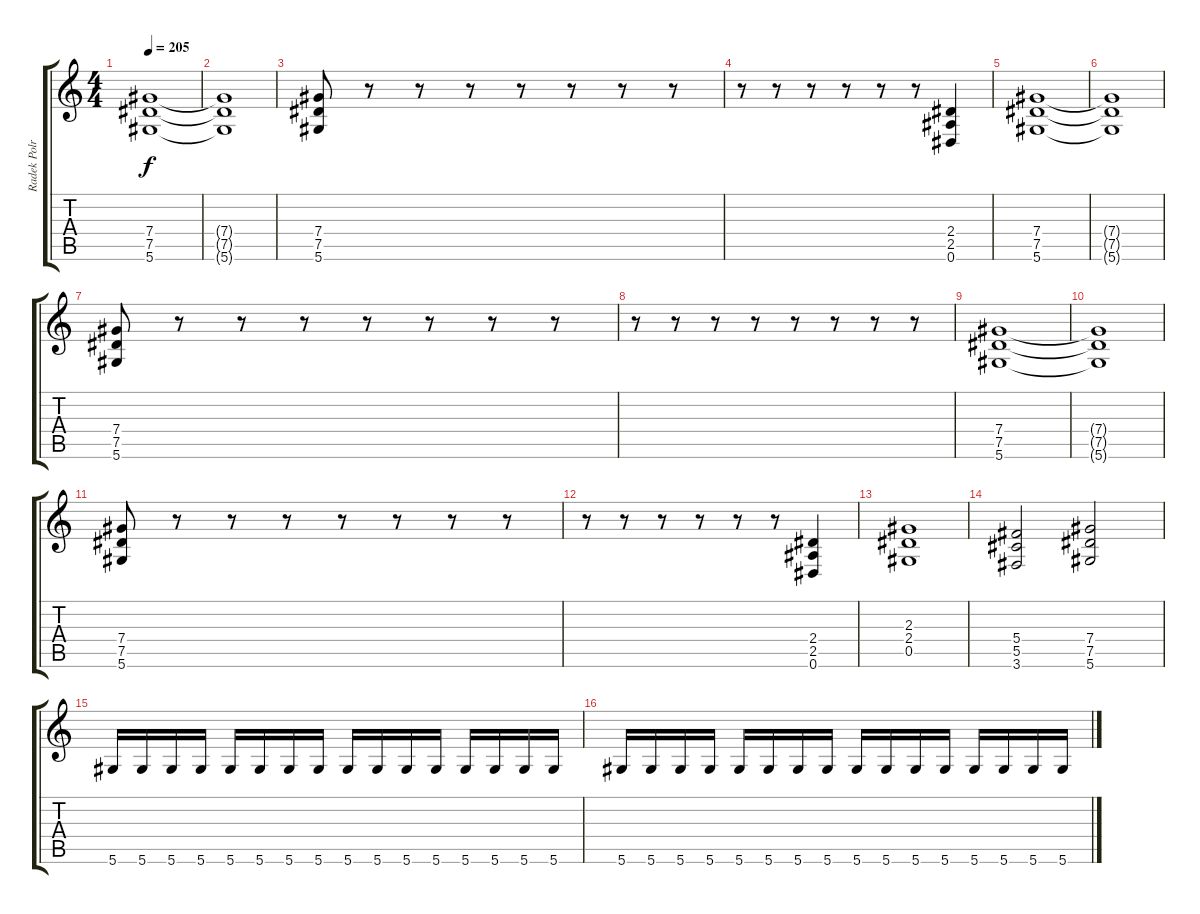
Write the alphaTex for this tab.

\track ("Radek Polrolniczak" "Radek Polr") {instrument distortionguitar}
\staff {score tabs}
\tuning (Eb4 Bb3 Gb3 Db3 Ab2 Eb2) {hide}
\ts (4 4)
\tempo 205
\clef g2
\ks c
(7.4 7.5 5.6).1{dy f} |
(7.4{t} 7.5{t} 5.6{t}).1 |
(7.4 7.5 5.6).8 r.8 r.8 r.8 r.8 r.8 r.8 r.8 |
r.8 r.8 r.8 r.8 r.8 r.8 (2.4 2.5 0.6).4 |
(7.4 7.5 5.6).1 |
(7.4{t} 7.5{t} 5.6{t}).1 |
(7.4 7.5 5.6).8 r.8 r.8 r.8 r.8 r.8 r.8 r.8 |
r.8 r.8 r.8 r.8 r.8 r.8 r.8 r.8 |
(7.4 7.5 5.6).1 |
(7.4{t} 7.5{t} 5.6{t}).1 |
(7.4 7.5 5.6).8 r.8 r.8 r.8 r.8 r.8 r.8 r.8 |
r.8 r.8 r.8 r.8 r.8 r.8 (2.4 2.5 0.6).4 |
(2.3 2.4 0.5).1 |
(5.4 5.5 3.6).2 (7.4 7.5 5.6).2 |
5.6.16 5.6.16 5.6.16 5.6.16 5.6.16 5.6.16 5.6.16 5.6.16 5.6.16 5.6.16 5.6.16 5.6.16 5.6.16 5.6.16 5.6.16 5.6.16 |
5.6.16 5.6.16 5.6.16 5.6.16 5.6.16 5.6.16 5.6.16 5.6.16 5.6.16 5.6.16 5.6.16 5.6.16 5.6.16 5.6.16 5.6.16 5.6.16
